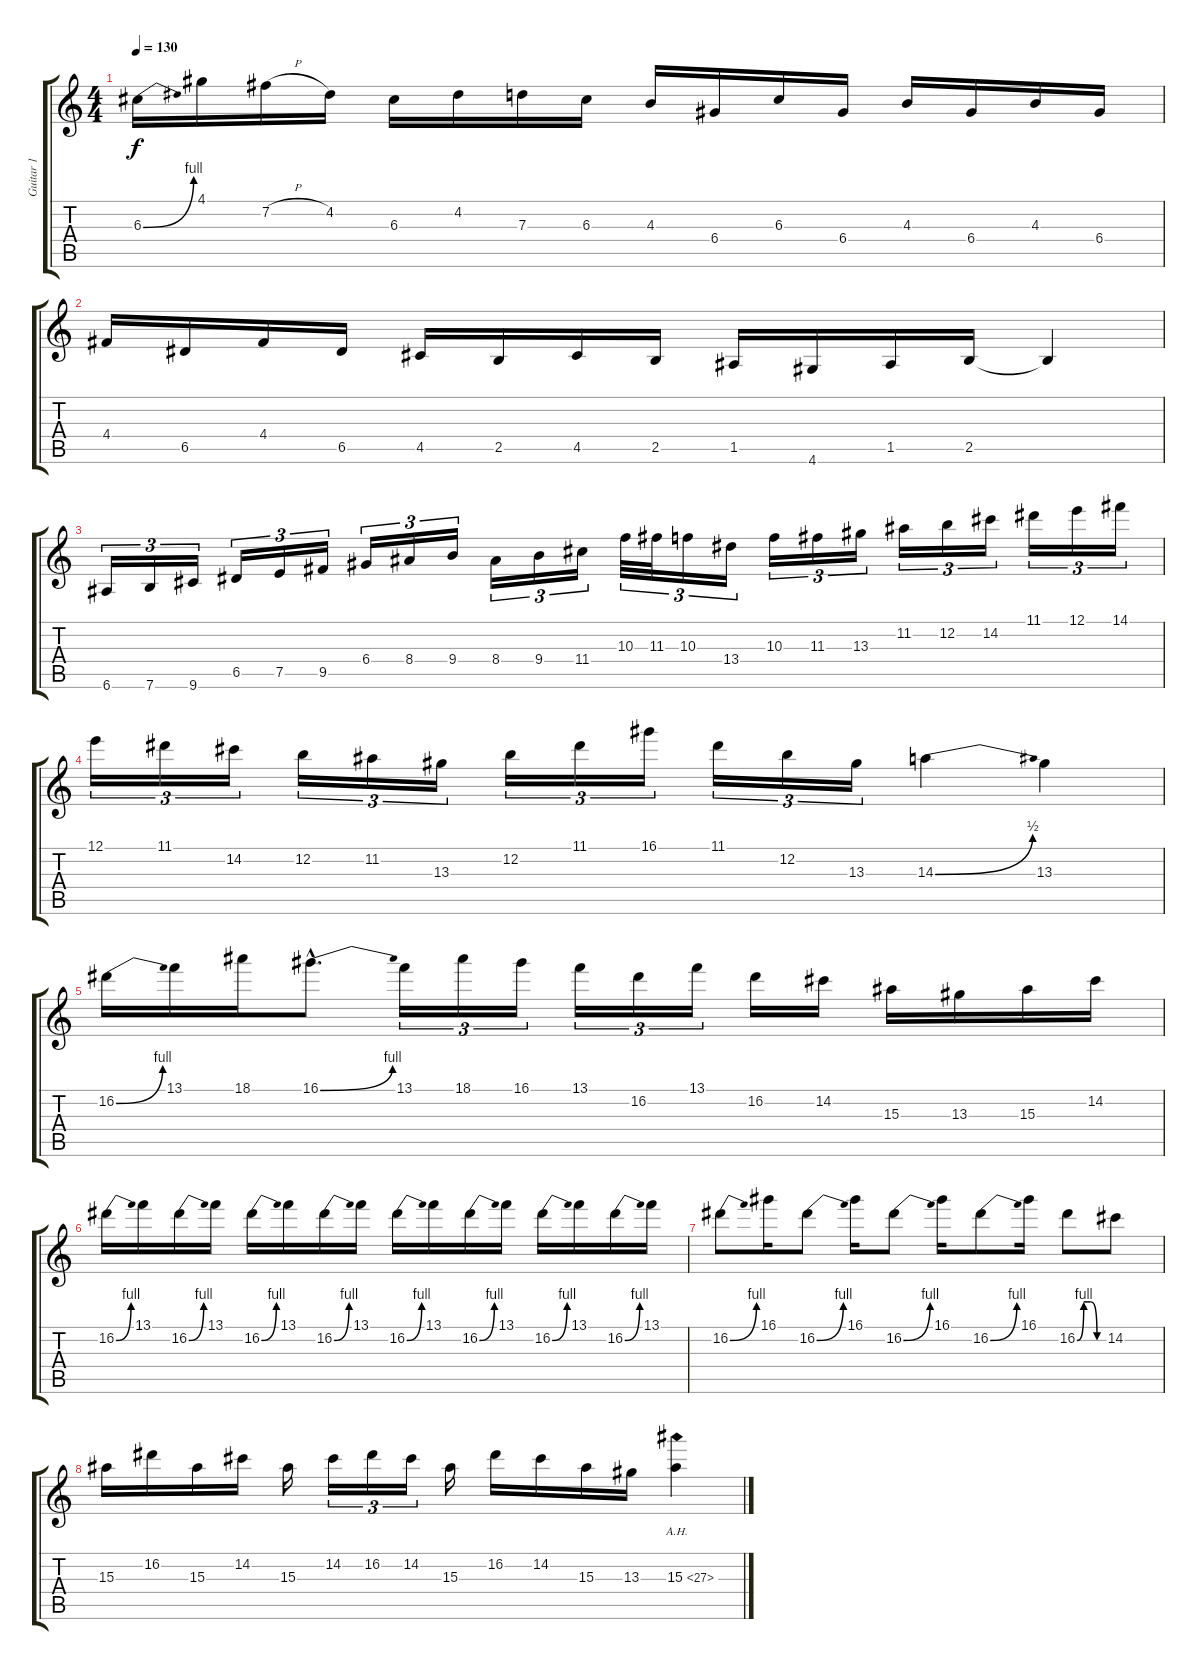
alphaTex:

\track ("Guitar 1" "Guitar 1") {instrument overdrivenguitar}
\staff {score tabs}
\tuning (E4 B3 G3 D3 A2 E2) {hide}
\ts (4 4)
\tempo 130
\clef g2
\ks c
6.3{be (bend 0 0 60 4)}.16{dy f} 4.1.16 7.2{h}.16 4.2.16 6.3.16 4.2.16 7.3.16 6.3.16 4.3.16 6.4.16 6.3.16 6.4.16 4.3.16 6.4.16 4.3.16 6.4.16 |
4.4.16 6.5.16 4.4.16 6.5.16 4.5.16 2.5.16 4.5.16 2.5.16 1.5.16 4.6.16 1.5.16 2.5.16 2.5{t}.4 |
6.6.16{tu (3 2)} 7.6.16{tu (3 2)} 9.6.16{tu (3 2)} 6.5.16{tu (3 2)} 7.5.16{tu (3 2)} 9.5.16{tu (3 2)} 6.4.16{tu (3 2)} 8.4.16{tu (3 2)} 9.4.16{tu (3 2)} 8.4.16{tu (3 2)} 9.4.16{tu (3 2)} 11.4.16{tu (3 2)} 10.3.32{tu (3 2)} 11.3.32{tu (3 2)} 10.3.16{tu (3 2)} 13.4.16{tu (3 2)} 10.3.16{tu (3 2)} 11.3.16{tu (3 2)} 13.3.16{tu (3 2)} 11.2.16{tu (3 2)} 12.2.16{tu (3 2)} 14.2.16{tu (3 2)} 11.1.16{tu (3 2)} 12.1.16{tu (3 2)} 14.1.16{tu (3 2)} |
12.1.16{tu (3 2)} 11.1.16{tu (3 2)} 14.2.16{tu (3 2)} 12.2.16{tu (3 2)} 11.2.16{tu (3 2)} 13.3.16{tu (3 2)} 12.2.16{tu (3 2)} 11.1.16{tu (3 2)} 16.1.16{tu (3 2)} 11.1.16{tu (3 2)} 12.2.16{tu (3 2)} 13.3.16{tu (3 2)} 14.3{be (bend 0 0 60 2)}.4 13.3.4 |
16.2{be (bend 0 0 60 4)}.16 13.1.16 18.1.16 16.1{be (bend 0 0 60 4) hac}.8{d} 13.1.16{tu (3 2)} 18.1.16{tu (3 2)} 16.1.16{tu (3 2)} 13.1.16{tu (3 2)} 16.2.16{tu (3 2)} 13.1.16{tu (3 2)} 16.2.16 14.2.16 15.3.16 13.3.16 15.3.16 14.2.16 |
16.2{be (bend 0 0 60 4)}.16 13.1.16 16.2{be (bend 0 0 60 4)}.16 13.1.16 16.2{be (bend 0 0 60 4)}.16 13.1.16 16.2{be (bend 0 0 60 4)}.16 13.1.16 16.2{be (bend 0 0 60 4)}.16 13.1.16 16.2{be (bend 0 0 60 4)}.16 13.1.16 16.2{be (bend 0 0 60 4)}.16 13.1.16 16.2{be (bend 0 0 60 4)}.16 13.1.16 |
16.2{be (bend 0 0 60 4)}.8 16.1.16 16.2{be (bend 0 0 60 4)}.8 16.1.16 16.2{be (bend 0 0 60 4)}.8 16.1.16 16.2{be (bend 0 0 60 4)}.8 16.1.16 16.2{be (custom 0 0 15 4 30 4 45 0 60 0)}.8 14.2.8 |
15.3.16 16.2.16 15.3.16 14.2.16 15.3.16 14.2.16{tu (3 2)} 16.2.16{tu (3 2)} 14.2.16{tu (3 2)} 15.3.16 16.2.16 14.2.16 15.3.16 13.3.16 15.3{ah 12}.4
